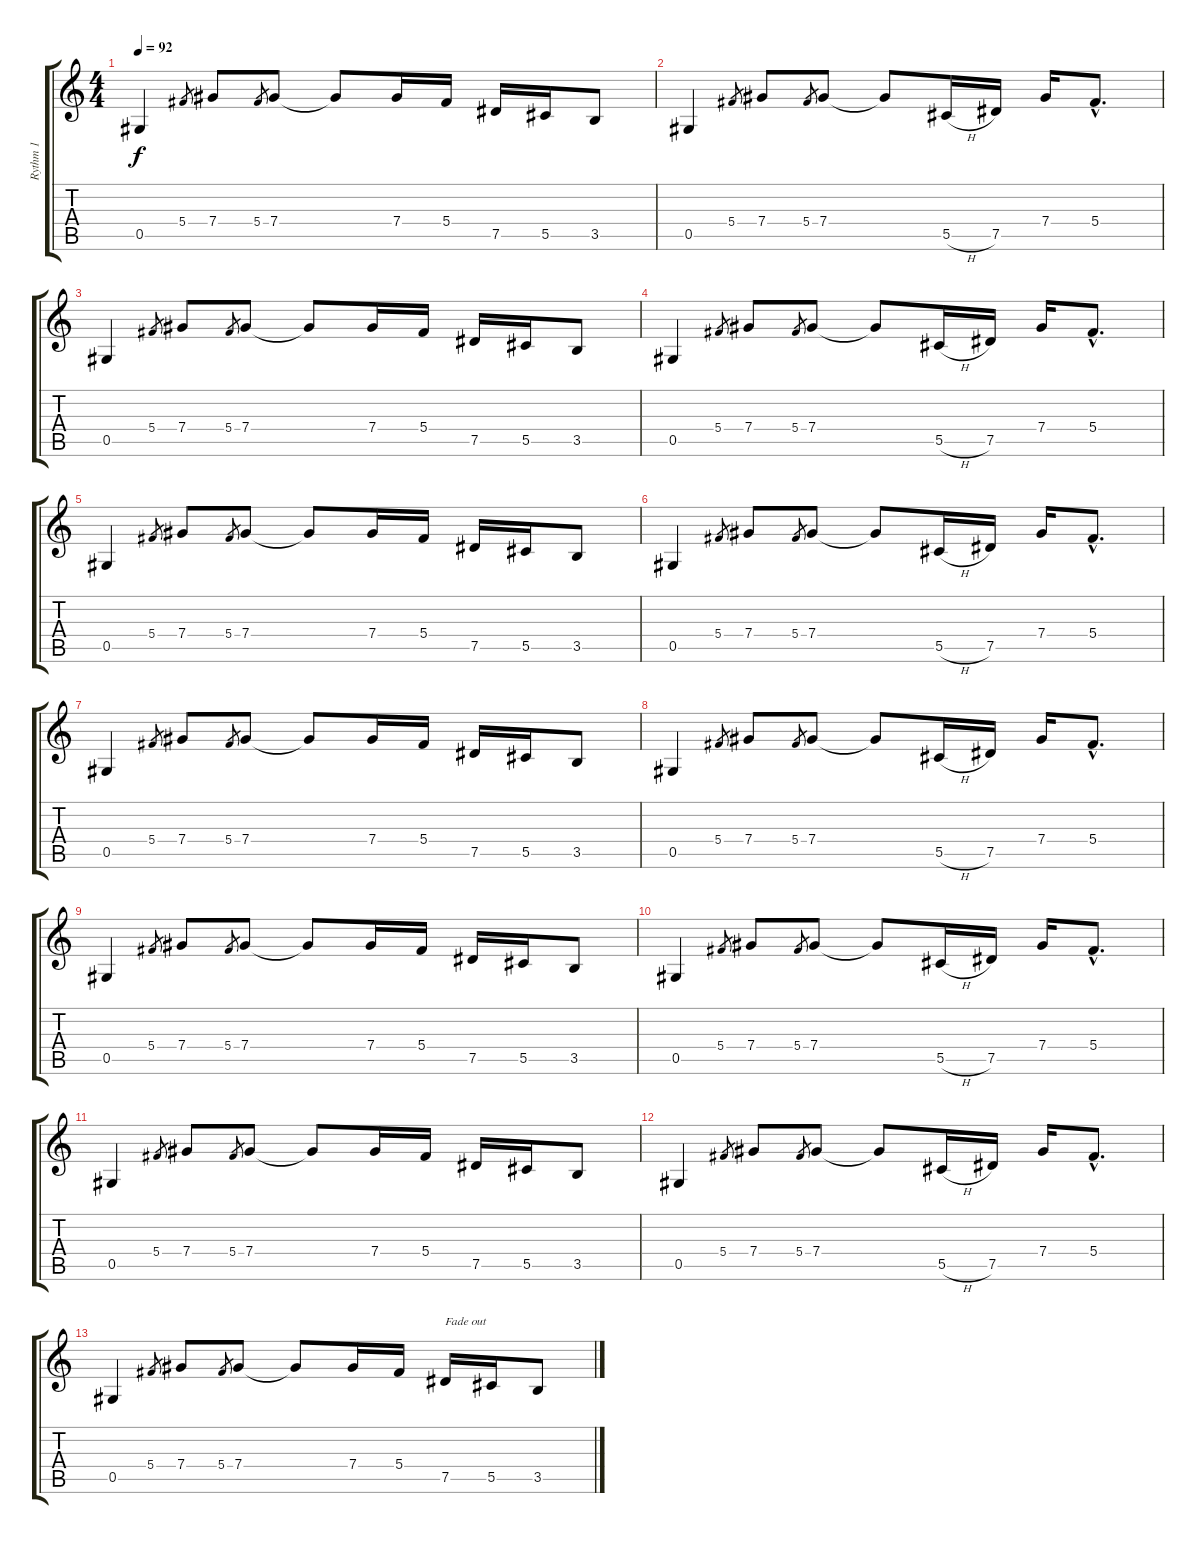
\track ("Rythm 1" "Rythm 1") {instrument overdrivenguitar}
\staff {score tabs}
\tuning (Eb4 Bb3 Gb3 Db3 Ab2 Eb2) {hide}
\ts (4 4)
\tempo 92
\clef g2
\ks c
0.5.4{dy f} 5.4.8{gr} 7.4.8 5.4.8{gr} 7.4.8 7.4{t}.8 7.4.16 5.4.16 7.5.16 5.5.16 3.5.8 |
0.5.4 5.4.8{gr} 7.4.8 5.4.8{gr} 7.4.8 7.4{t}.8 5.5{h}.16 7.5.16 7.4.16 5.4{hac}.8{d} |
0.5.4 5.4.8{gr} 7.4.8 5.4.8{gr} 7.4.8 7.4{t}.8 7.4.16 5.4.16 7.5.16 5.5.16 3.5.8 |
0.5.4 5.4.8{gr} 7.4.8 5.4.8{gr} 7.4.8 7.4{t}.8 5.5{h}.16 7.5.16 7.4.16 5.4{hac}.8{d} |
0.5.4 5.4.8{gr} 7.4.8 5.4.8{gr} 7.4.8 7.4{t}.8 7.4.16 5.4.16 7.5.16 5.5.16 3.5.8 |
0.5.4 5.4.8{gr} 7.4.8 5.4.8{gr} 7.4.8 7.4{t}.8 5.5{h}.16 7.5.16 7.4.16 5.4{hac}.8{d} |
0.5.4 5.4.8{gr} 7.4.8 5.4.8{gr} 7.4.8 7.4{t}.8 7.4.16 5.4.16 7.5.16 5.5.16 3.5.8 |
0.5.4 5.4.8{gr} 7.4.8 5.4.8{gr} 7.4.8 7.4{t}.8 5.5{h}.16 7.5.16 7.4.16 5.4{hac}.8{d} |
0.5.4 5.4.8{gr} 7.4.8 5.4.8{gr} 7.4.8 7.4{t}.8 7.4.16 5.4.16 7.5.16 5.5.16 3.5.8 |
0.5.4 5.4.8{gr} 7.4.8 5.4.8{gr} 7.4.8 7.4{t}.8 5.5{h}.16 7.5.16 7.4.16 5.4{hac}.8{d} |
0.5.4 5.4.8{gr} 7.4.8 5.4.8{gr} 7.4.8 7.4{t}.8 7.4.16 5.4.16 7.5.16 5.5.16 3.5.8 |
0.5.4 5.4.8{gr} 7.4.8 5.4.8{gr} 7.4.8 7.4{t}.8 5.5{h}.16 7.5.16 7.4.16 5.4{hac}.8{d} |
0.5.4 5.4.8{gr} 7.4.8 5.4.8{gr} 7.4.8 7.4{t}.8 7.4.16 5.4.16 7.5.16{txt "Fade out"} 5.5.16 3.5.8
